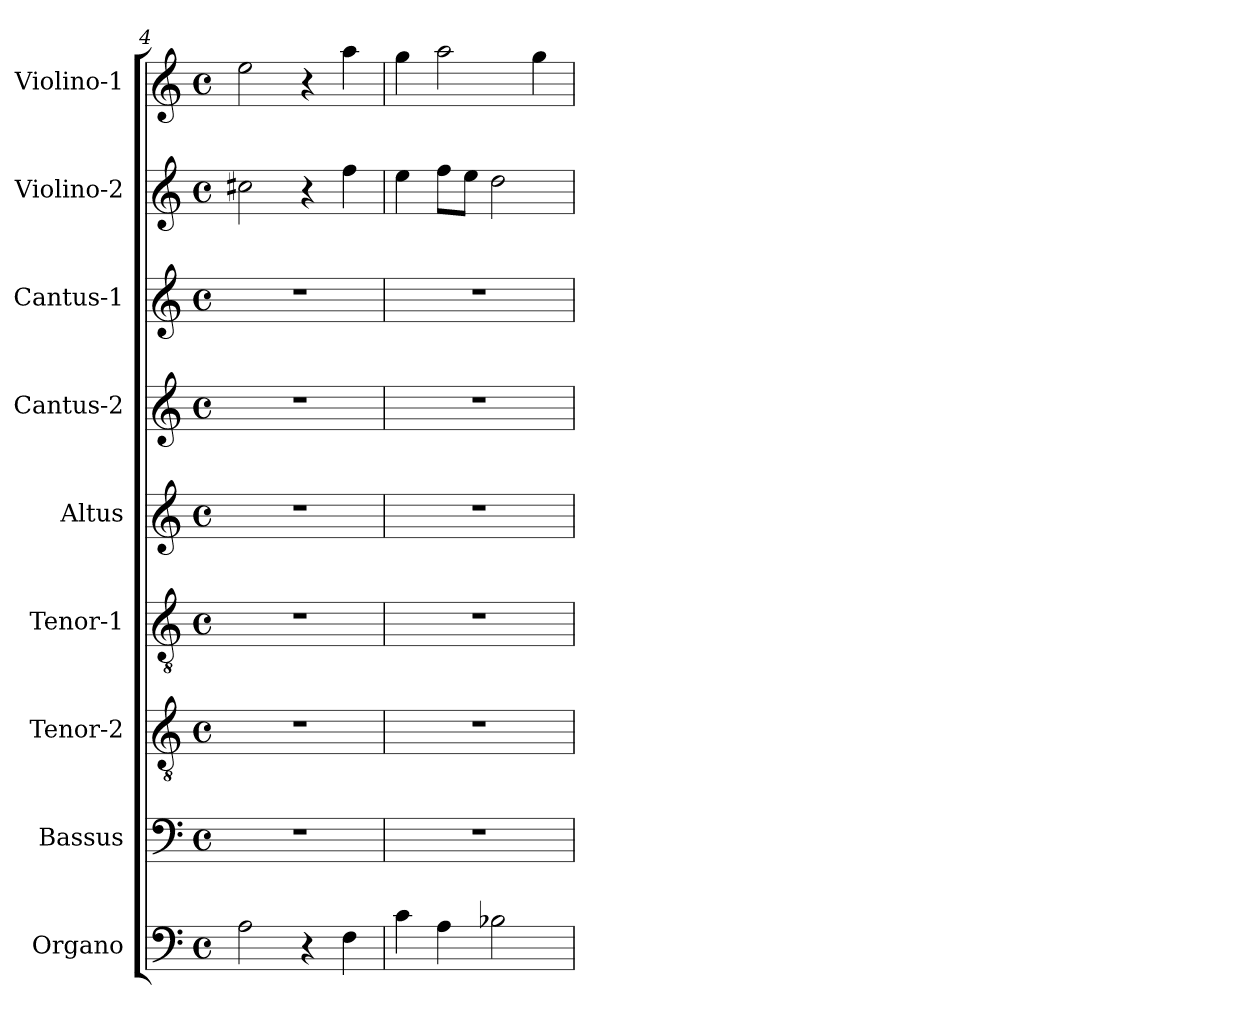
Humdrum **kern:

**kern	**kern	**kern	**kern	**kern	**kern	**kern	**kern	**kern
*part9	*part8	*part7	*part6	*part5	*part4	*part3	*part2	*part1
*staff9	*staff8	*staff7	*staff6	*staff5	*staff4	*staff3	*staff2	*staff1
*I"Organo	*I"Bassus	*I"Tenor-2	*I"Tenor-1	*I"Altus	*I"Cantus-2	*I"Cantus-1	*I"Violino-2	*I"Violino-1
*I'Og	*I'B	*I'T2	*I'T1	*I'A	*I'C2	*I'C1	*I'V2	*I'V1
*clefF4	*clefF4	*clefGv2	*clefGv2	*clefG2	*clefG2	*clefG2	*clefG2	*clefG2
*k[]	*k[]	*k[]	*k[]	*k[]	*k[]	*k[]	*k[]	*k[]
*C:	*C:	*C:	*C:	*C:	*C:	*C:	*C:	*C:
*M4/4	*M4/4	*M4/4	*M4/4	*M4/4	*M4/4	*M4/4	*M4/4	*M4/4
*met(c)	*met(c)	*met(c)	*met(c)	*met(c)	*met(c)	*met(c)	*met(c)	*met(c)
=4	=4	=4	=4	=4	=4	=4	=4	=4
2A\	1r	1r	1r	1r	1r	1r	2cc#X\	2ee\
4r	.	.	.	.	.	.	4r	4r
4F\	.	.	.	.	.	.	4ff\	4aa\
=5	=5	=5	=5	=5	=5	=5	=5	=5
4c\	1r	1r	1r	1r	1r	1r	4ee\	4gg\
4A\	.	.	.	.	.	.	8ff\L	2aa\
.	.	.	.	.	.	.	8ee\J	.
2B-X\	.	.	.	.	.	.	2dd\	.
.	.	.	.	.	.	.	.	4gg\
=	=	=	=	=	=	=	=	=
*-	*-	*-	*-	*-	*-	*-	*-	*-
